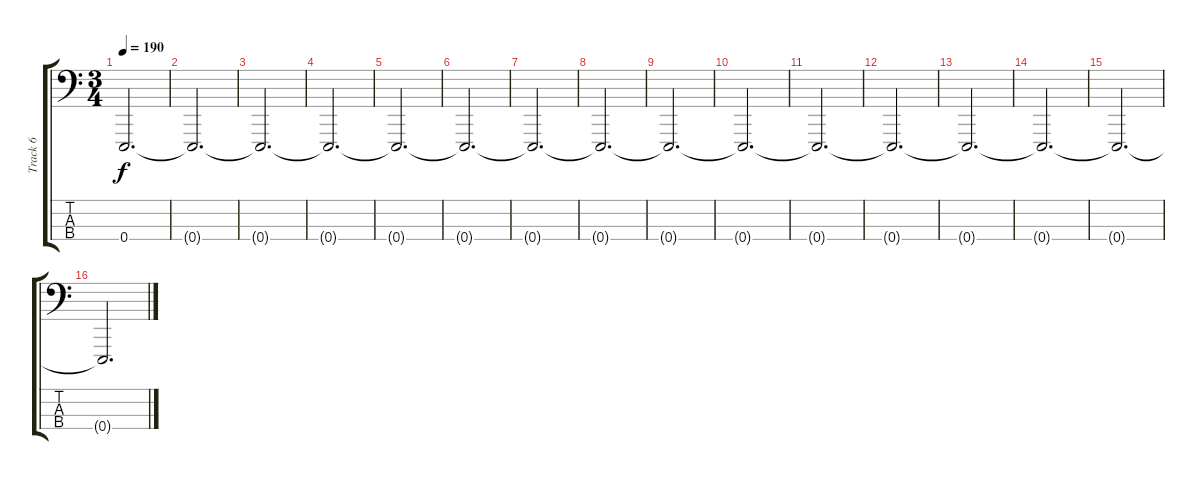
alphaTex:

\track ("Track 6" "Track 6") {instrument cello}
\staff {score tabs}
\tuning (G2 D2 A1 E1) {hide}
\ts (3 4)
\tempo 190
\clef f4
\ks c
0.4{t}.2{d dy f} |
0.4{t}.2{d} |
0.4{t}.2{d} |
0.4{t}.2{d} |
0.4{t}.2{d} |
0.4{t}.2{d} |
0.4{t}.2{d} |
0.4{t}.2{d} |
0.4{t}.2{d} |
0.4{t}.2{d} |
0.4{t}.2{d} |
0.4{t}.2{d} |
0.4{t}.2{d} |
0.4{t}.2{d} |
0.4{t}.2{d} |
0.4{t}.2{d}
